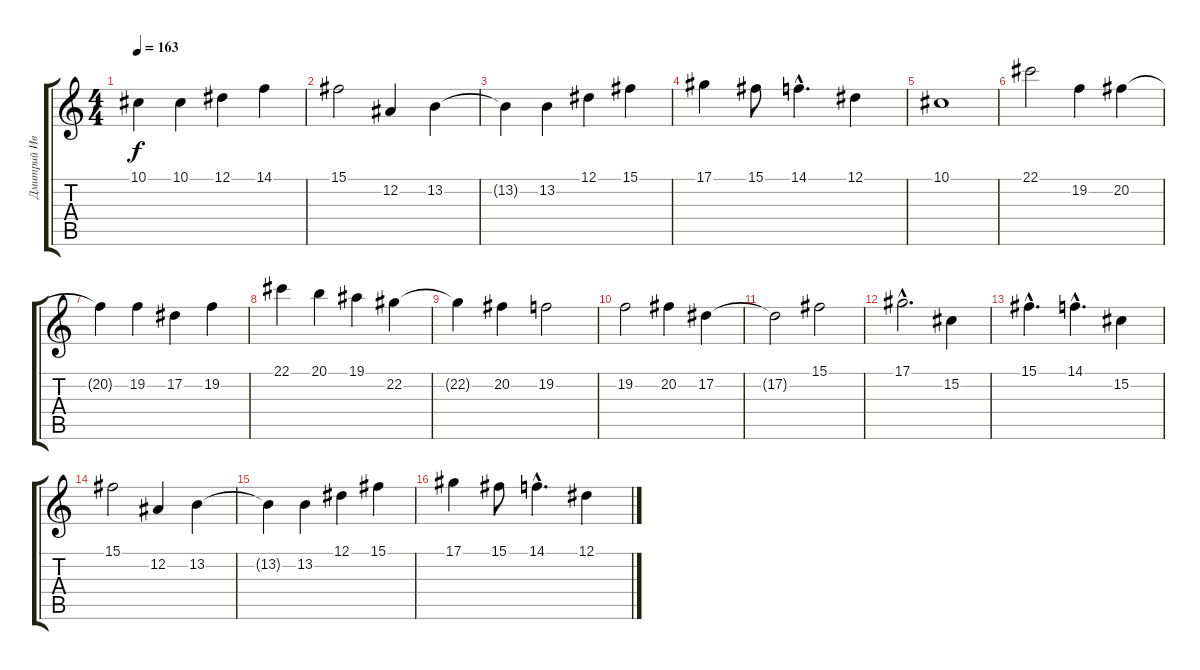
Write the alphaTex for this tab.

\track ("Дмитрий Иванов" "Дмитрий Ив") {instrument glockenspiel}
\staff {score tabs}
\tuning (Eb4 Bb3 Gb3 Db3 Ab2 Eb2) {hide}
\ts (4 4)
\tempo 163
\clef g2
\ks c
10.1.4{dy f} 10.1.4 12.1.4 14.1.4 |
15.1.2 12.2.4 13.2.4 |
13.2{t}.4 13.2.4 12.1.4 15.1.4 |
17.1.4 15.1.8 14.1{hac}.4{d} 12.1.4 |
10.1.1 |
22.1.2 19.2.4 20.2.4 |
20.2{t}.4 19.2.4 17.2.4 19.2.4 |
22.1.4 20.1.4 19.1.4 22.2.4 |
22.2{t}.4 20.2.4 19.2.2 |
19.2.2 20.2.4 17.2.4 |
17.2{t}.2 15.1.2 |
17.1{hac}.2{d} 15.2.4 |
15.1{hac}.4{d} 14.1{hac}.4{d} 15.2.4 |
15.1.2 12.2.4 13.2.4 |
13.2{t}.4 13.2.4 12.1.4 15.1.4 |
17.1.4 15.1.8 14.1{hac}.4{d} 12.1.4
